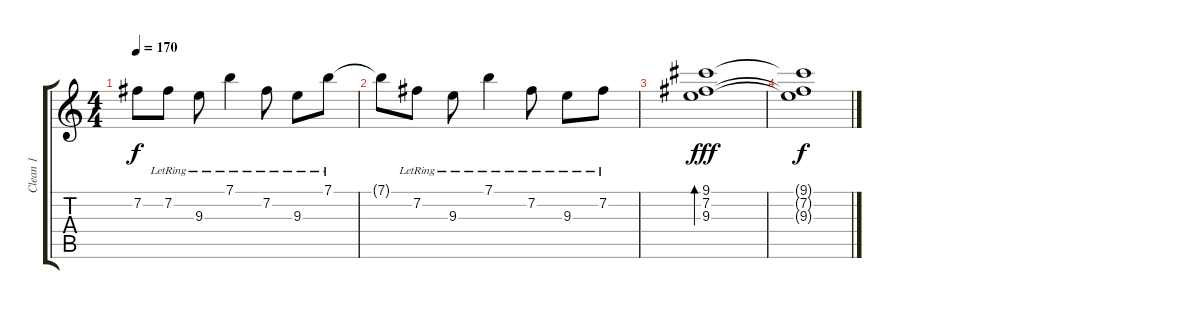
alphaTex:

\track ("Clean 1" "Clean 1") {instrument electricguitarclean}
\staff {score tabs}
\tuning (E4 B3 G3 D3 A2 D2) {hide}
\ts (4 4)
\tempo 170
\clef g2
\ks c
7.2{t}.8{dy f} 7.2{lr}.8 9.3{lr}.8 7.1{lr}.4 7.2{lr}.8 9.3{lr}.8 7.1{lr}.8 |
7.1{t}.8 7.2{lr}.8 9.3{lr}.8 7.1{lr}.4 7.2{lr}.8 9.3{lr}.8 7.2{lr}.8 |
(9.1 7.2 9.3).1{bd 480 dy fff} |
(9.1{t} 7.2{t} 9.3{t}).1{dy f}
